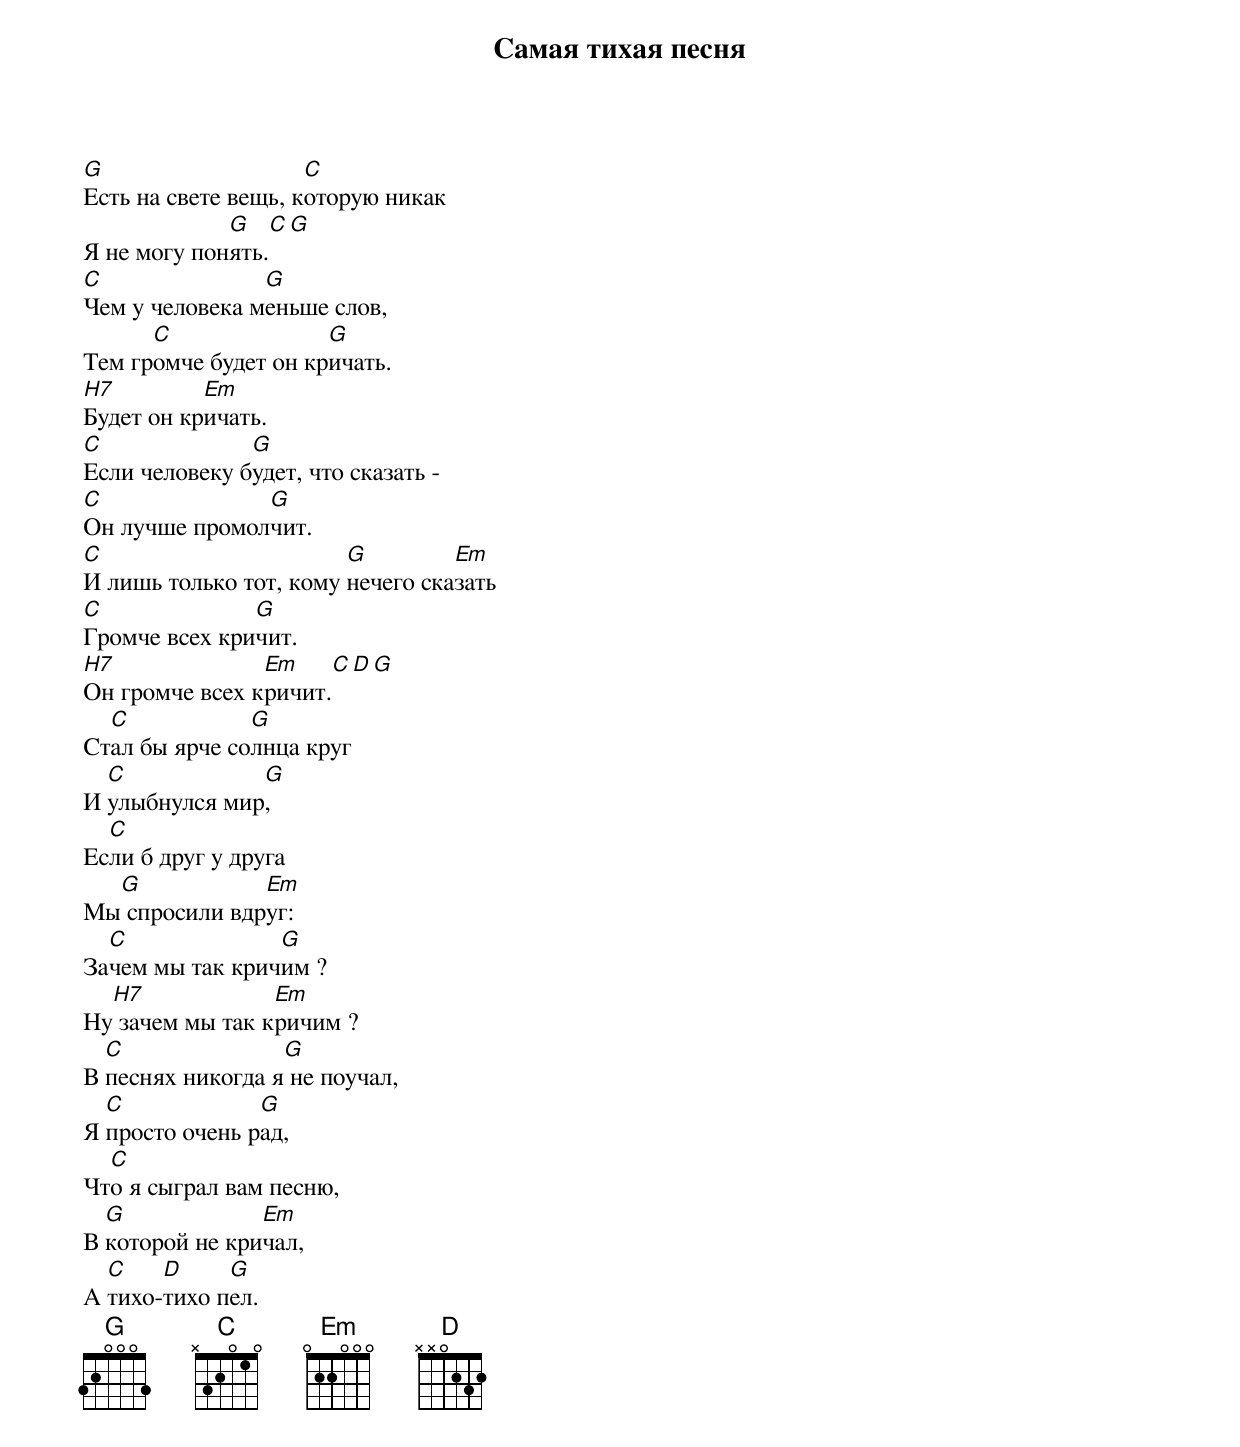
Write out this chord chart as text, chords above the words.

Самая тихая песня

G                    C
Есть на свете вещь, которую никак
             G     C  G
Я не могу понять.
C               G
Чем у человека меньше слов,
      C               G
Тем громче будет он кричать.
H7         Em
Будет он кричать.
C              G
Если человеку будет, что сказать -
C              G
Он лучше промолчит.
C                       G         Em
И лишь только тот, кому нечего сказать
C              G
Громче всех кричит.
H7              Em     C D G
Он громче всех кричит.
  C            G
Стал бы ярче солнца круг
  C            G
И улыбнулся мир,
  C
Если б друг у друга
  G            Em
Мы спросили вдруг:
  C              G
Зачем мы так кричим ?
  H7             Em
Hу зачем мы так кричим ?
  C               G
В песнях никогда я не поучал,
  C             G
Я просто очень рад,
  C
Что я сыграл вам песню,
  G             Em
В которой не кричал,
  C    D     G
А тихо-тихо пел.
